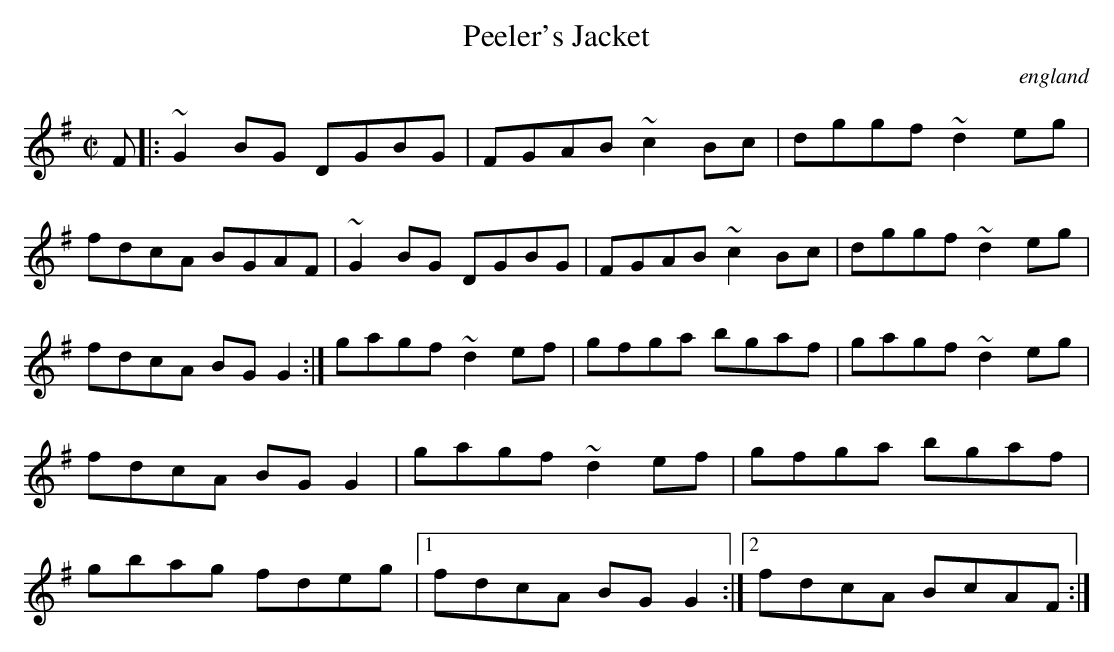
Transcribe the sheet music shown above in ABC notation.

X:1
T:Peeler's Jacket
O:england
E:9
M:C|
K:G
F|:~G2 BG DGBG|FGAB ~c2Bc|dggf ~d2eg|fdcA BGAF|\
~G2 BG DGBG|FGAB ~c2Bc|dggf ~d2eg|fdcA BG G2:|\
gagf ~d2 ef|gfga bgaf|gagf ~d2 eg|fdcA BGG2|\
gagf ~d2 ef|gfga bgaf|gbag fdeg|1 fdcA BGG2:|2 fdcA BcAF:|
\vfill\eject
